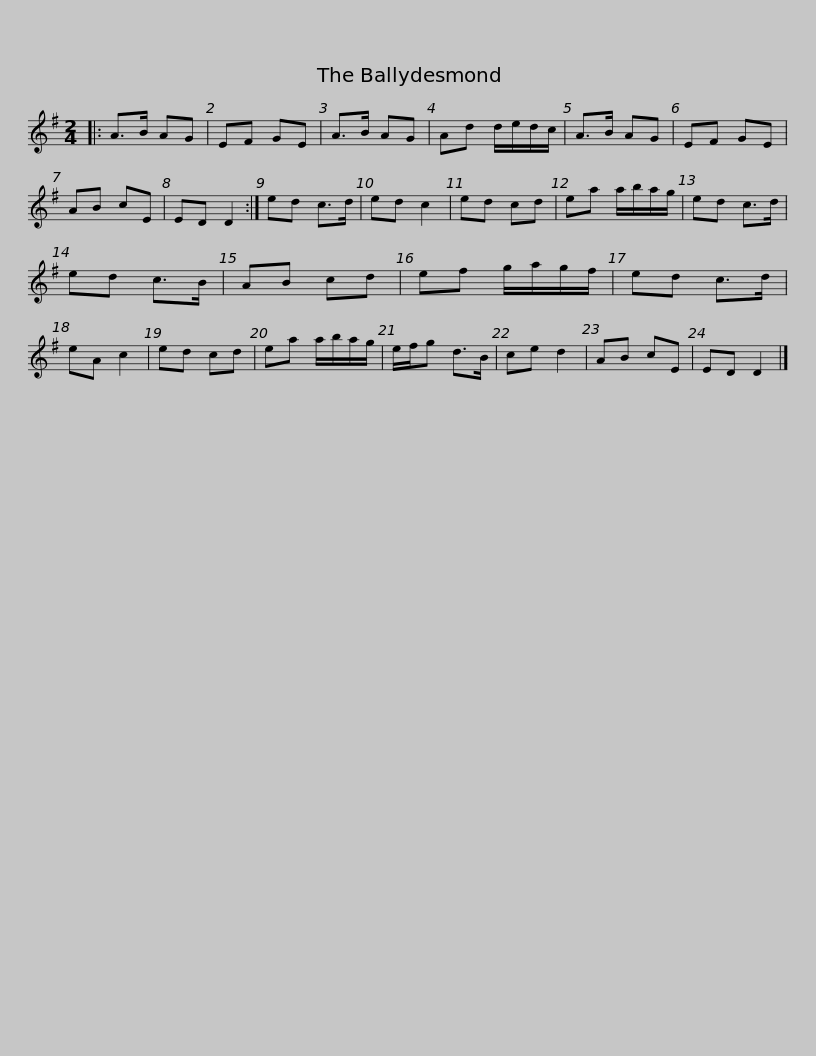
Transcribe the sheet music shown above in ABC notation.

X:1
L:1/8
M:2/4
I:linebreak $
K:G
V:1 treble
V:1
|: A>B AG | EF GE | A>B AG | Ad d/e/d/c/ | A>B AG | %5
 EF GE | AB cE | ED D2 :| ed c>d | ed c2 |$ %10
 ed cd | ea a/b/a/g/ | ed c>d | ed c>B | AB cd | %15
 ef g/a/g/f/ | ed c>d | eA c2 | ed cd |$ ea a/b/a/g/ | %20
 e/f/g d>B | ce d2 | AB cE | ED D2 |] %24
